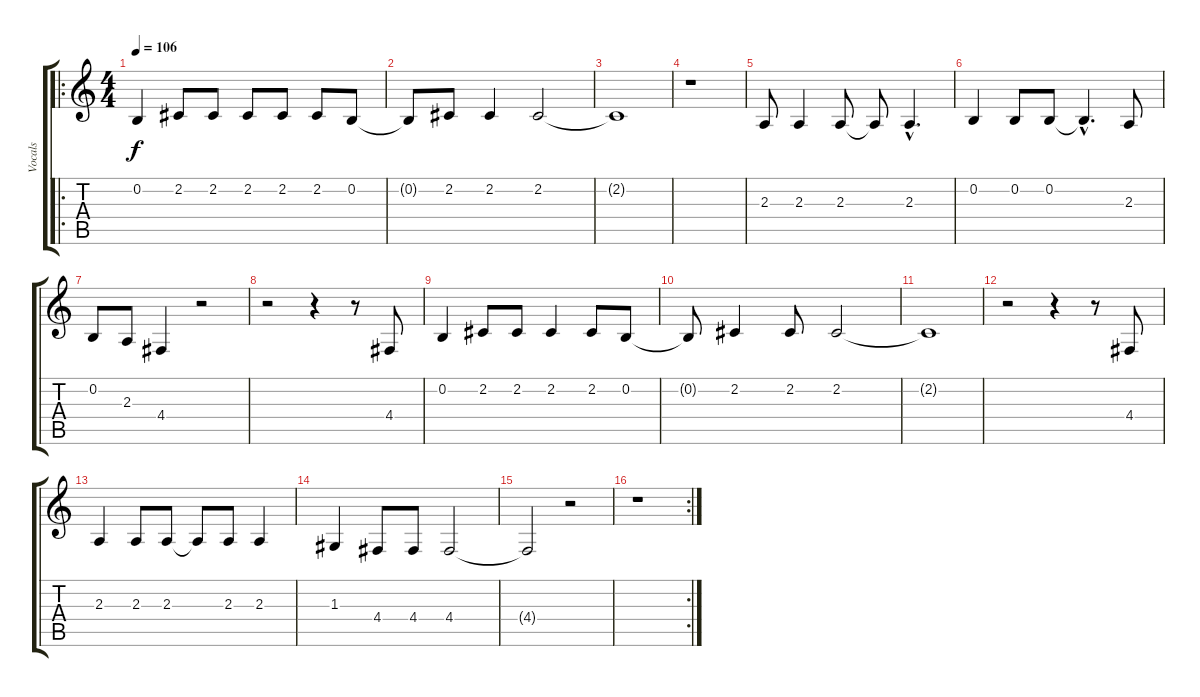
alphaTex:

\track ("Vocals" "Vocals") {instrument electricpiano1}
\staff {score tabs}
\tuning (E4 B3 G3 D3 A2 E2) {hide}
\ro
\ts (4 4)
\tempo 106
\clef g2
\ks c
0.2.4{dy f} 2.2.8 2.2.8 2.2.8 2.2.8 2.2.8 0.2.8 |
0.2{t}.8 2.2.8 2.2.4 2.2.2 |
2.2{t}.1 |
r.1 |
2.3.8 2.3.4 2.3.8 2.3{t}.8 2.3{hac}.4{d} |
0.2.4 0.2.8 0.2.8 0.2{hac t}.4{d} 2.3.8 |
0.2.8 2.3.8 4.4.4 r.2 |
r.2 r.4 r.8 4.4.8 |
0.2.4 2.2.8 2.2.8 2.2.4 2.2.8 0.2.8 |
0.2{t}.8 2.2.4 2.2.8 2.2.2 |
2.2{t}.1 |
r.2 r.4 r.8 4.4.8 |
2.3.4 2.3.8 2.3.8 2.3{t}.8 2.3.8 2.3.4 |
1.3.4 4.4.8 4.4.8 4.4.2 |
4.4{t}.2 r.2 |
\rc 2
r.1
